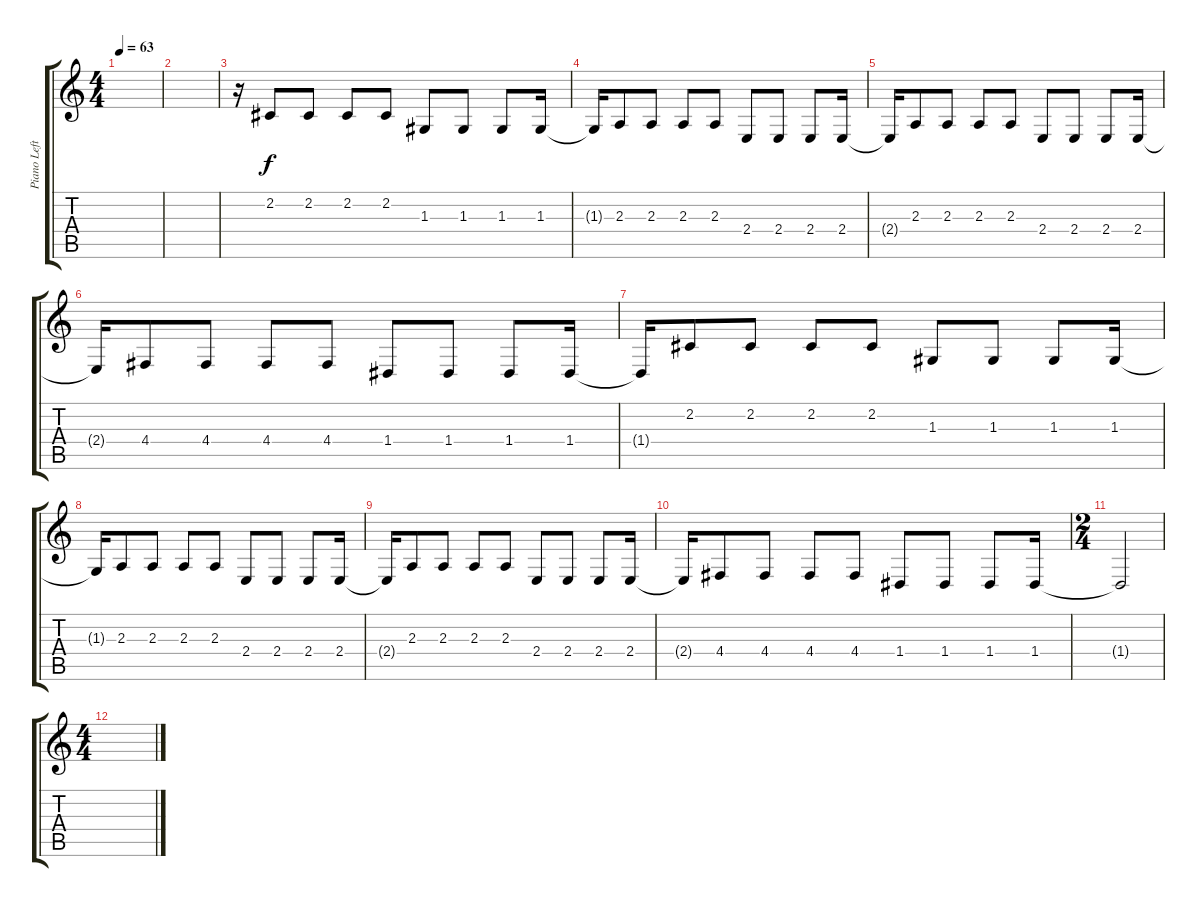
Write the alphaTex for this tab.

\track ("Piano Left Hand" "Piano Left") {instrument electricgrandpiano}
\staff {score tabs}
\tuning (E4 B3 G3 D3 A2 E2) {hide}
\ts (4 4)
\tempo 63
\clef g2
\ks c
|
|
r.16 2.2.8 2.2.8 2.2.8 2.2.8 1.3.8 1.3.8 1.3.8 1.3.16 |
1.3{t}.16 2.3.8 2.3.8 2.3.8 2.3.8 2.4.8 2.4.8 2.4.8 2.4.16 |
2.4{t}.16 2.3.8 2.3.8 2.3.8 2.3.8 2.4.8 2.4.8 2.4.8 2.4.16 |
2.4{t}.16 4.4.8 4.4.8 4.4.8 4.4.8 1.4.8 1.4.8 1.4.8 1.4.16 |
1.4{t}.16 2.2.8 2.2.8 2.2.8 2.2.8 1.3.8 1.3.8 1.3.8 1.3.16 |
1.3{t}.16 2.3.8 2.3.8 2.3.8 2.3.8 2.4.8 2.4.8 2.4.8 2.4.16 |
2.4{t}.16 2.3.8 2.3.8 2.3.8 2.3.8 2.4.8 2.4.8 2.4.8 2.4.16 |
2.4{t}.16 4.4.8 4.4.8 4.4.8 4.4.8 1.4.8 1.4.8 1.4.8 1.4.16 |
\ts (2 4)
1.4{t}.2 |
\ts (4 4)
